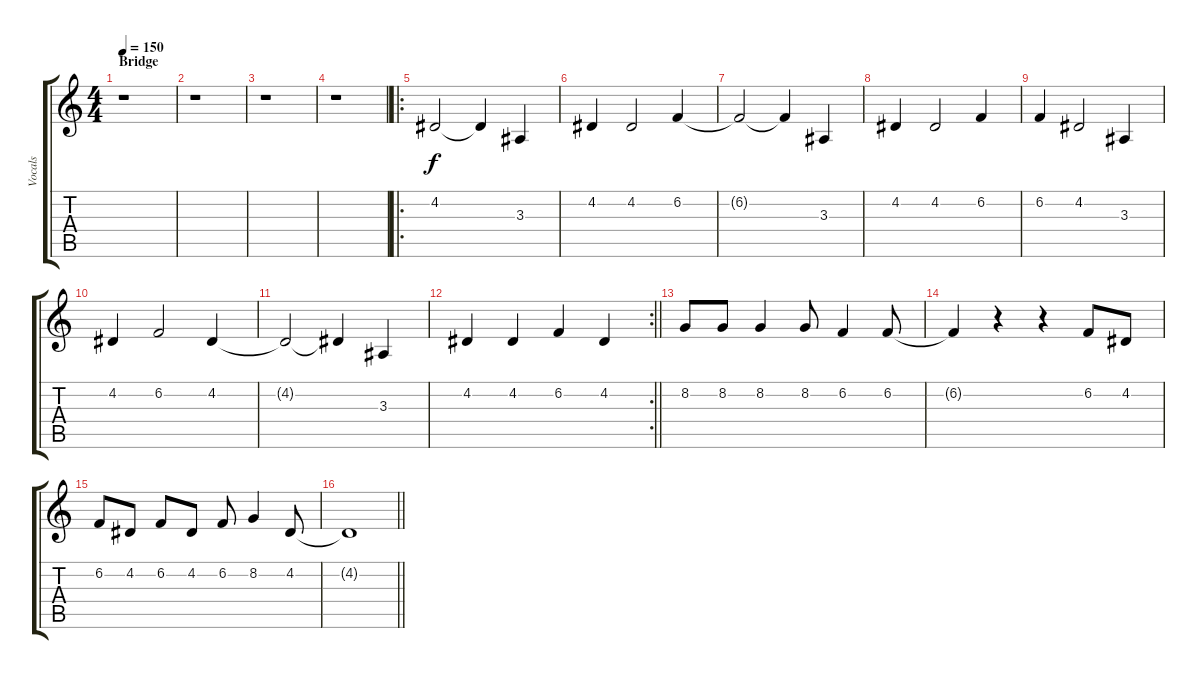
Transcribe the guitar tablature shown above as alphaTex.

\track ("Vocals" "Vocals") {instrument harmonica}
\staff {score tabs}
\tuning (E4 B3 G3 D3 A2 E2) {hide}
\ts (4 4)
\section ("" "Bridge")
\tempo 150
\clef g2
\ks c
r.1{dy f} |
r.1 |
r.1 |
r.1 |
\ro
4.2.2 4.2{t}.4 3.3.4 |
4.2.4 4.2.2 6.2.4 |
6.2{t}.2 6.2{t}.4 3.3.4 |
4.2.4 4.2.2 6.2.4 |
6.2.4 4.2.2 3.3.4 |
4.2.4 6.2.2 4.2.4 |
4.2{t}.2 4.2{t}.4 3.3.4 |
\rc 2
\barLineRight lightlight
4.2.4 4.2.4 6.2.4 4.2.4 |
8.2.8 8.2.8 8.2.4 8.2.8 6.2.4 6.2.8 |
6.2{t}.4 r.4 r.4 6.2.8 4.2.8 |
6.2.8 4.2.8 6.2.8 4.2.8 6.2.8 8.2.4 4.2.8 |
\barLineRight lightlight
4.2{t}.1
